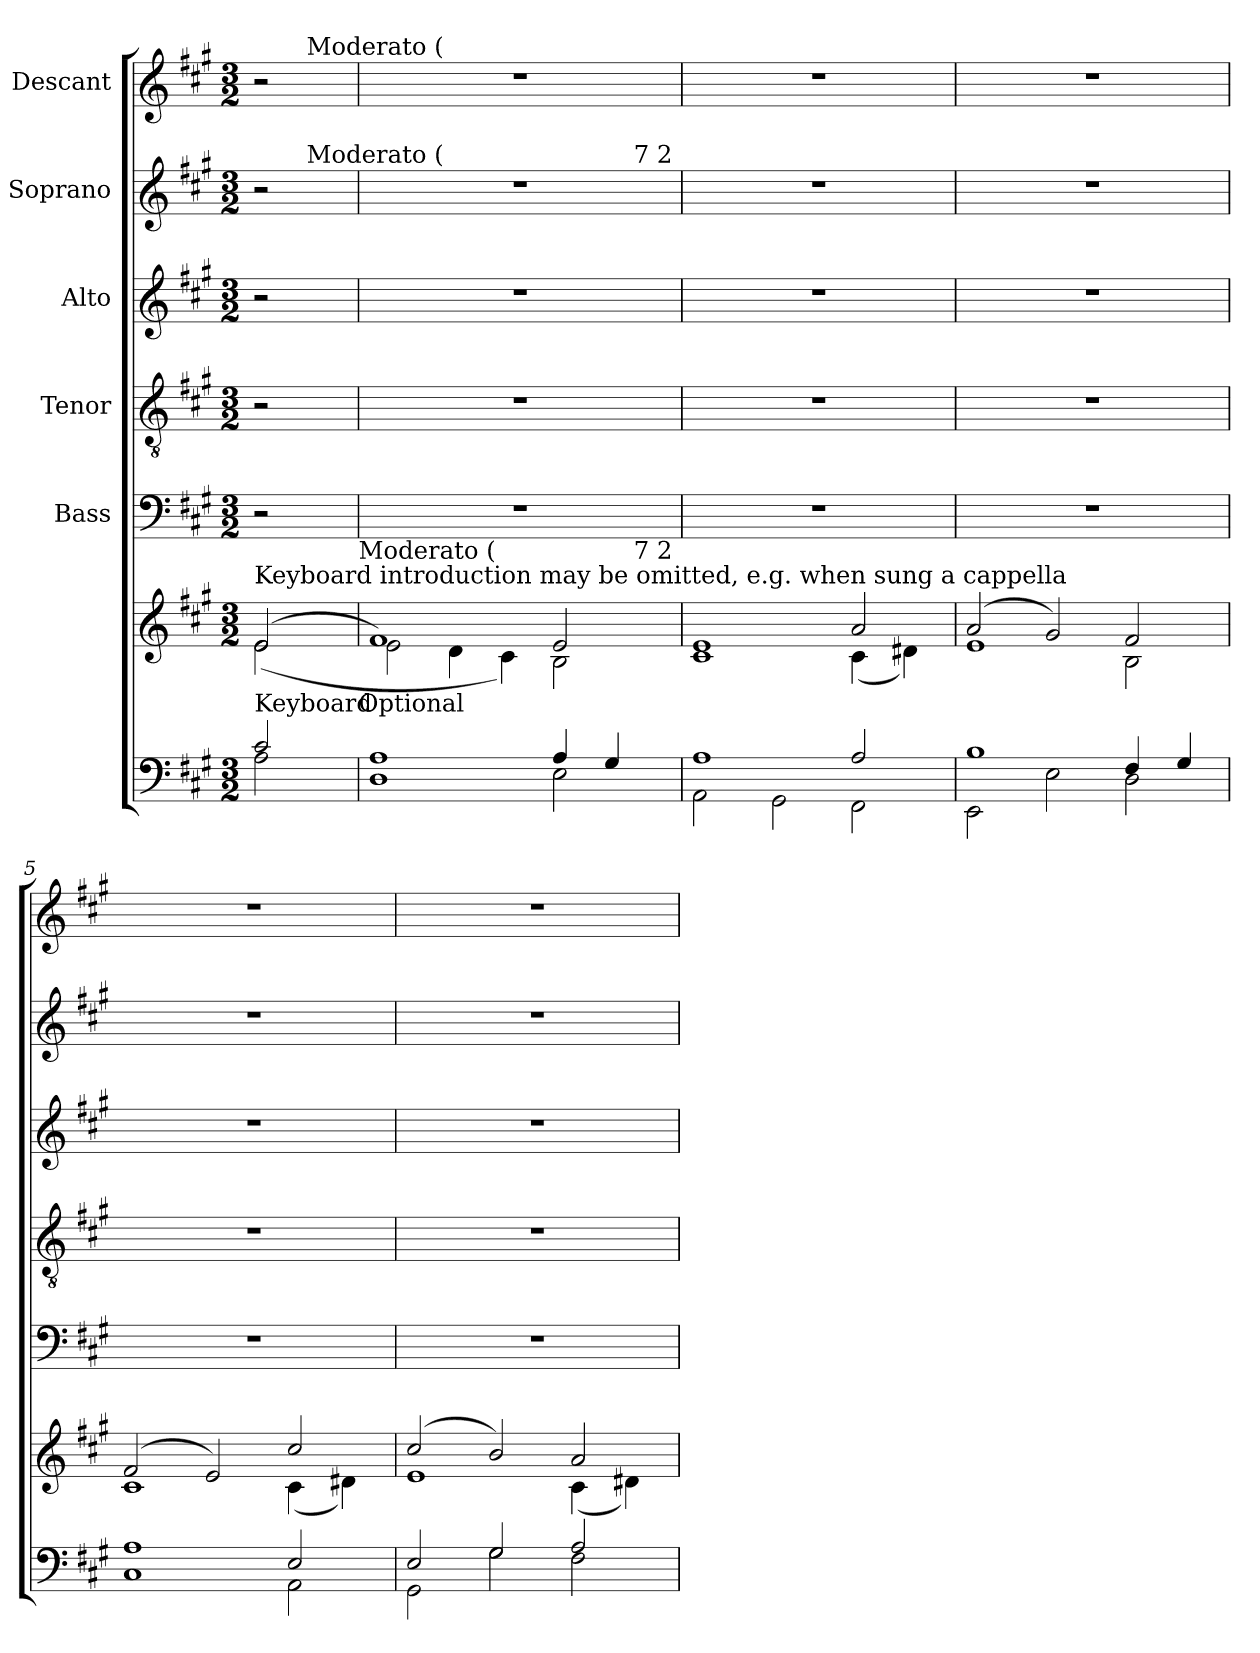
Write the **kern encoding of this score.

**kern	**kern	**kern	**kern	**kern	**kern	**kern
*part6	*part6	*part5	*part4	*part3	*part2	*part1
*staff7	*staff6	*staff5	*staff4	*staff3	*staff2	*staff1
*	*	*I"Bass	*I"Tenor	*I"Alto	*I"Soprano	*I"Descant
*clefF4	*clefG2	*clefF4	*clefGv2	*clefG2	*clefG2	*clefG2
*k[f#c#g#]	*k[f#c#g#]	*k[f#c#g#]	*k[f#c#g#]	*k[f#c#g#]	*k[f#c#g#]	*k[f#c#g#]
*A:	*A:	*A:	*A:	*A:	*A:	*A:
*M3/2	*M3/2	*M3/2	*M3/2	*M3/2	*M3/2	*M3/2
=1	=1	=1	=1	=1	=1	=1
*^	*^	*	*	*	*	*
!	!	!LO:TX:a:t=Keyboard introduction may be omitted, e.g. when sung a cappella	!	!	!	!	!	!
!LO:TX:a:t=Keyboard	!	!	!	!	!	!	!	!
*	*	*	*	*	*	*	*^	*^
2c#/	2A\	(<2e/	(<2e\	2r	2r	2r	2r	4ryy	2r	4ryy
!	!	!	!	!	!	!	!	!	!	!LO:TX:a:t=Moderato (
!	!	!	!	!	!	!	!	!LO:TX:a:t=Moderato (	!	!
.	.	.	.	.	.	.	.	4ryy	.	4ryy
!	!	!	!LO:TX:b:t=Optional	!	!	!	!	!	!	!
!	!	!	!LO:TX:a:t=Moderato (	!	!	!	!	!	!	!
=2	=2	=2	=2	=2	=2	=2	=2	=2	=2	=2
!	!	!	!	!LO:N:vis=1	!LO:N:vis=1	!LO:N:vis=1	!LO:N:vis=1	!	!LO:N:vis=1	!
*	*	*	*^	*	*	*	*	*	*v	*v
1A	1D	1f#)	2e\	1ryy	1.r	1.r	1.r	1.r	1ryy	1.r
.	.	.	4d\	.	.	.	.	.	.	.
.	.	.	4c#\)	.	.	.	.	.	.	.
4A/	2E\	2e/	2B\	4ryy	.	.	.	.	4ryy	.
4G#/	.	.	.	16.ryy	.	.	.	.	16.ryy	.
!	!	!	!	!	!	!	!	!	!LO:TX:a:t=7 2	!
!	!	!	!	!LO:TX:a:t=7 2	!	!	!	!	!	!
.	.	.	.	8ryy	.	.	.	.	8ryy	.
.	.	.	.	32ryy	.	.	.	.	32ryy	.
=3	=3	=3	=3	=3	=3	=3	=3	=3	=3	=3
!	!	!	!	!	!LO:N:vis=1	!LO:N:vis=1	!LO:N:vis=1	!LO:N:vis=1	!	!LO:N:vis=1
*	*	*	*v	*v	*	*	*	*v	*v	*
1A	2AA\	1e	1c#	1.r	1.r	1.r	1.r	1.r
.	2GG#\	.	.	.	.	.	.	.
2A/	2FF#\	2a/	(<4c#\	.	.	.	.	.
.	.	.	4d#X\)	.	.	.	.	.
=4	=4	=4	=4	=4	=4	=4	=4	=4
!	!	!	!	!LO:N:vis=1	!LO:N:vis=1	!LO:N:vis=1	!LO:N:vis=1	!LO:N:vis=1
1B	2EE\	(2a/	1e	1.r	1.r	1.r	1.r	1.r
.	2E\	2g#/)	.	.	.	.	.	.
4F#/	2D\	2f#/	2B\	.	.	.	.	.
4G#/	.	.	.	.	.	.	.	.
=5	=5	=5	=5	=5	=5	=5	=5	=5
!	!	!	!	!LO:N:vis=1	!LO:N:vis=1	!LO:N:vis=1	!LO:N:vis=1	!LO:N:vis=1
1A	1C#	(2f#/	1c#	1.r	1.r	1.r	1.r	1.r
.	.	2e/)	.	.	.	.	.	.
2E/	2AA\	2cc#/	(<4c#\	.	.	.	.	.
.	.	.	4d#X\)	.	.	.	.	.
=6	=6	=6	=6	=6	=6	=6	=6	=6
!	!	!	!	!LO:N:vis=1	!LO:N:vis=1	!LO:N:vis=1	!LO:N:vis=1	!LO:N:vis=1
2E/	2GG#\	(2cc#/	1e	1.r	1.r	1.r	1.r	1.r
2G#/	2G#\	2b/)	.	.	.	.	.	.
2A/	2F#\	2a/	(<4c#\	.	.	.	.	.
.	.	.	4d#X\)	.	.	.	.	.
*v	*v	*	*	*	*	*	*	*
*	*v	*v	*	*	*	*	*
=	=	=	=	=	=	=
*-	*-	*-	*-	*-	*-	*-
